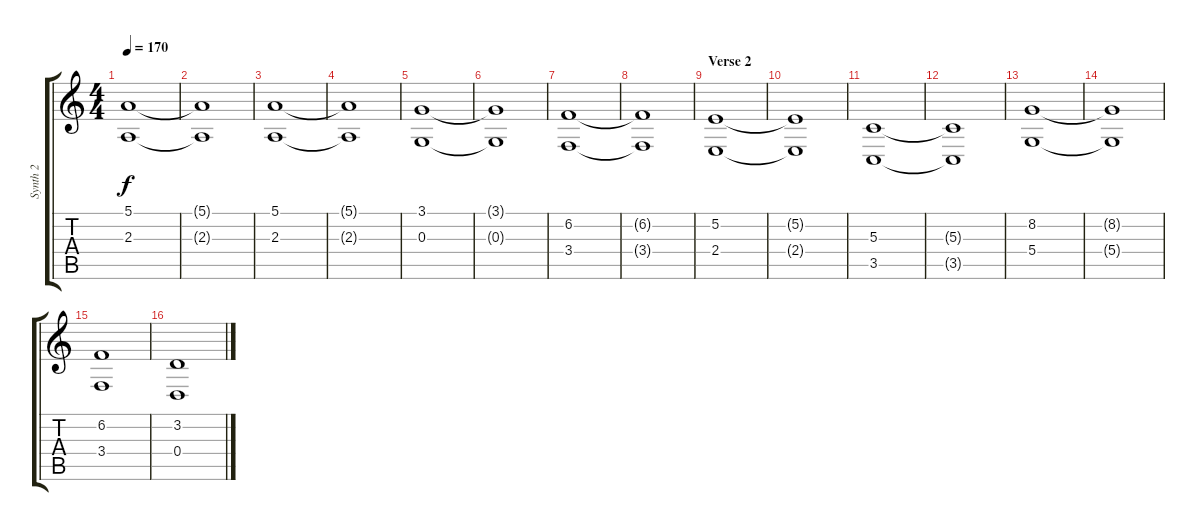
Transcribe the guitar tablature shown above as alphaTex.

\track ("Synth 2" "Synth 2") {instrument synthstrings1}
\staff {score tabs}
\tuning (E4 B3 G3 D3 A2 E2) {hide}
\ts (4 4)
\tempo 170
\clef g2
\ks c
(5.1 2.3).1{dy f} |
(5.1{t} 2.3{t}).1 |
(5.1 2.3).1 |
(5.1{t} 2.3{t}).1 |
(3.1 0.3).1 |
(3.1{t} 0.3{t}).1 |
(6.2 3.4).1 |
(6.2{t} 3.4{t}).1 |
\section ("" "Verse 2")
(5.2 2.4).1 |
(5.2{t} 2.4{t}).1 |
(5.3 3.5).1 |
(5.3{t} 3.5{t}).1 |
(8.2 5.4).1 |
(8.2{t} 5.4{t}).1 |
(6.2 3.4).1 |
(3.2 0.4).1
